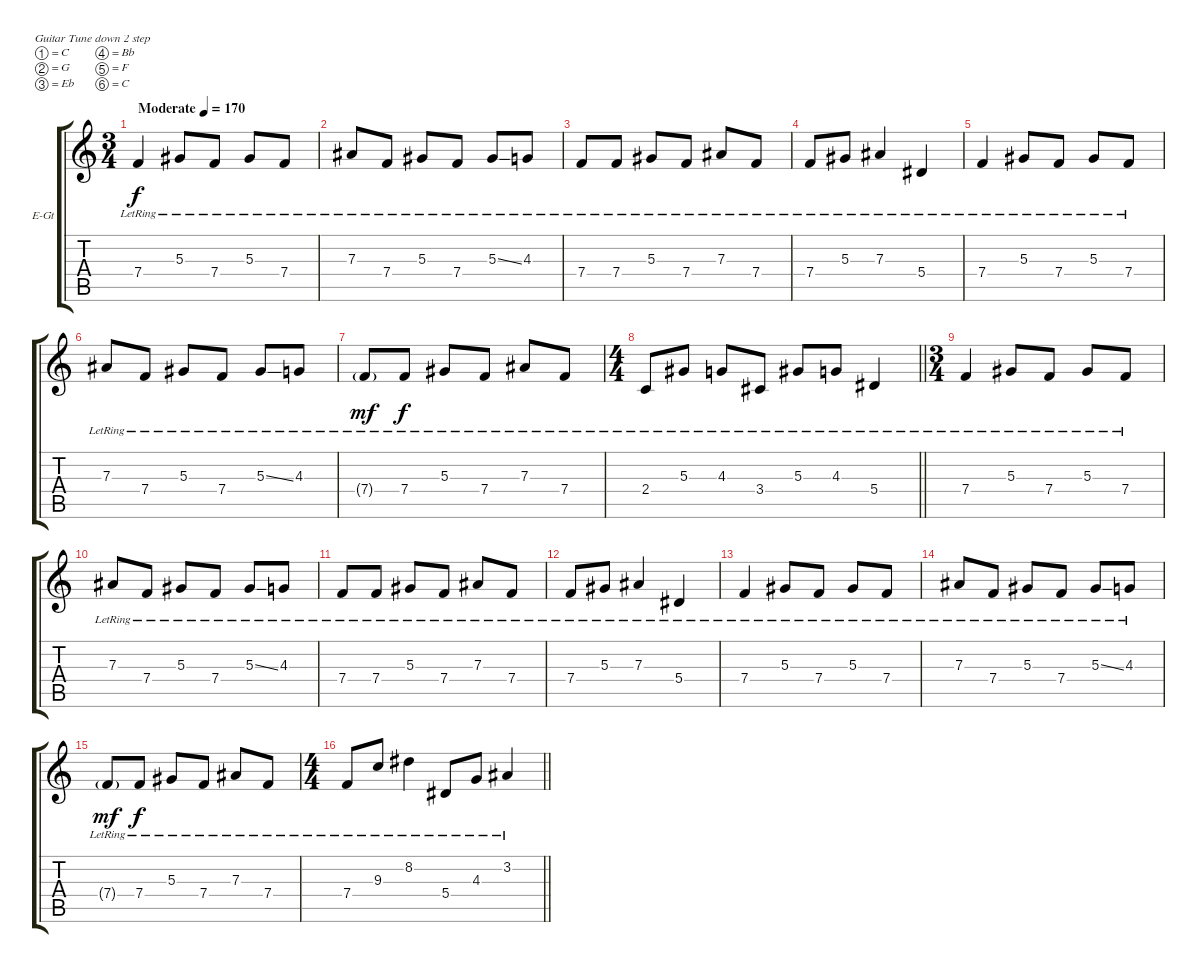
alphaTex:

\bracketExtendMode groupsimilarinstruments
\firstSystemTrackNameOrientation horizontal
\otherSystemsTrackNameOrientation horizontal
\track ("Guitar1 Clean (Arkadius)" "E-Gt") {instrument electricguitarclean}
\staff {score tabs}
\tuning (C4 G3 Eb3 Bb2 F2 C2)
\ts (3 4)
\beaming (8 2 2 2)
\tempo (170 "Moderate")
\clef g2
\ks c
7.4{lr}.4{dy f instrument electricguitarclean} 5.3{lr}.8 7.4{lr}.8 5.3{lr}.8 7.4{lr}.8 |
7.3{lr}.8 7.4{lr}.8 5.3{lr}.8 7.4{lr}.8 5.3{ss lr}.8 4.3{lr}.8 |
7.4{lr}.8 7.4{lr}.8 5.3{lr}.8 7.4{lr}.8 7.3{lr}.8 7.4{lr}.8 |
7.4{lr}.8 5.3{lr}.8 7.3{lr}.4 5.4{lr}.4 |
\beaming (8 2 2 2 2)
7.4{lr}.4 5.3{lr}.8 7.4{lr}.8 5.3{lr}.8 7.4{lr}.8 |
7.3{lr}.8 7.4{lr}.8 5.3{lr}.8 7.4{lr}.8 5.3{ss lr}.8 4.3{lr}.8 |
7.4{g lr}.8{dy mf} 7.4{lr}.8{dy f} 5.3{lr}.8 7.4{lr}.8 7.3{lr}.8 7.4{lr}.8 |
\ts (4 4)
\beaming (8 2 2 2 2)
\barLineRight lightlight
2.4{lr}.8 5.3{lr}.8 4.3{lr}.8 3.4{lr}.8 5.3{lr}.8 4.3{lr}.8 5.4{lr}.4 |
\ts (3 4)
\beaming (8 2 2 2 2)
7.4{lr}.4 5.3{lr}.8 7.4{lr}.8 5.3{lr}.8 7.4{lr}.8 |
7.3{lr}.8 7.4{lr}.8 5.3{lr}.8 7.4{lr}.8 5.3{ss lr}.8 4.3{lr}.8 |
7.4{lr}.8 7.4{lr}.8 5.3{lr}.8 7.4{lr}.8 7.3{lr}.8 7.4{lr}.8 |
7.4{lr}.8 5.3{lr}.8 7.3{lr}.4 5.4{lr}.4 |
7.4{lr}.4 5.3{lr}.8 7.4{lr}.8 5.3{lr}.8 7.4{lr}.8 |
7.3{lr}.8 7.4{lr}.8 5.3{lr}.8 7.4{lr}.8 5.3{ss lr}.8 4.3{lr}.8 |
7.4{g lr}.8{dy mf} 7.4{lr}.8{dy f} 5.3{lr}.8 7.4{lr}.8 7.3{lr}.8 7.4{lr}.8 |
\ts (4 4)
\beaming (8 2 2 2 2)
\barLineRight lightlight
7.4{lr}.8 9.3{lr}.8 8.2{lr}.4 5.4{lr}.8 4.3{lr}.8 3.2{lr}.4
